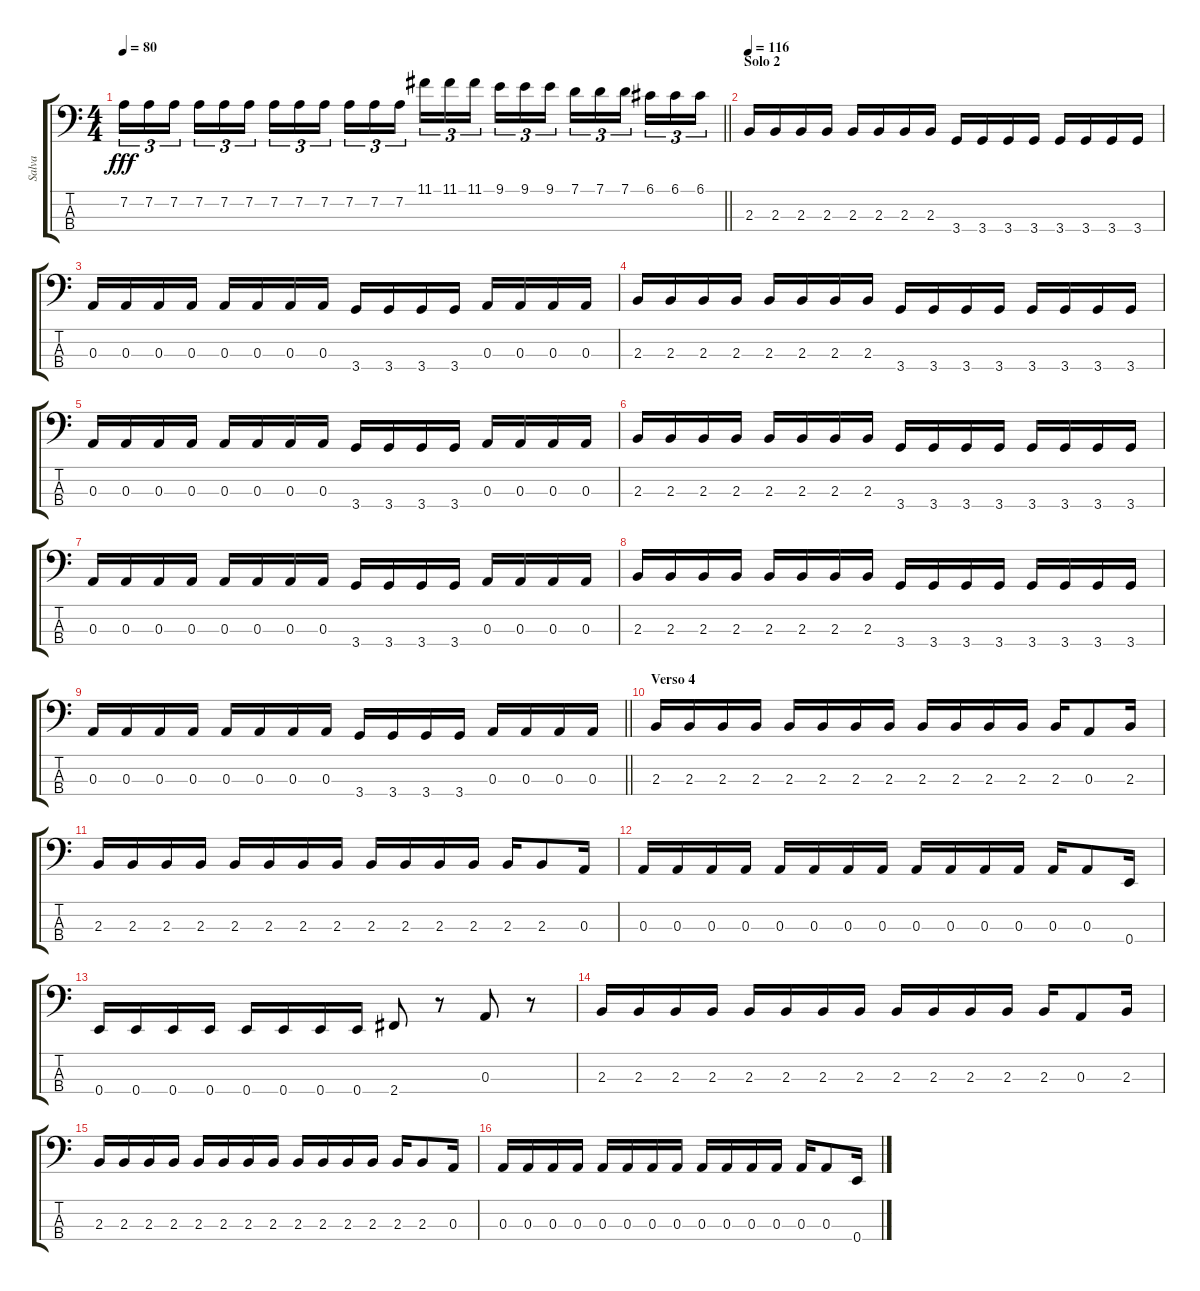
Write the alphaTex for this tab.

\track ("Salva" "Salva") {instrument electricbassfinger}
\staff {score tabs}
\tuning (G2 D2 A1 E1) {hide}
\ts (4 4)
\tempo 80
\clef f4
\barLineRight lightlight
\ks c
7.2.16{tu (3 2) dy fff} 7.2.16{tu (3 2)} 7.2.16{tu (3 2) beam splitsecondary} 7.2.16{tu (3 2)} 7.2.16{tu (3 2)} 7.2.16{tu (3 2)} 7.2.16{tu (3 2)} 7.2.16{tu (3 2)} 7.2.16{tu (3 2) beam splitsecondary} 7.2.16{tu (3 2)} 7.2.16{tu (3 2)} 7.2.16{tu (3 2)} 11.1.16{tu (3 2)} 11.1.16{tu (3 2)} 11.1.16{tu (3 2) beam splitsecondary} 9.1.16{tu (3 2)} 9.1.16{tu (3 2)} 9.1.16{tu (3 2)} 7.1.16{tu (3 2)} 7.1.16{tu (3 2)} 7.1.16{tu (3 2) beam splitsecondary} 6.1.16{tu (3 2)} 6.1.16{tu (3 2)} 6.1.16{tu (3 2)} |
\section ("" "Solo 2")
\tempo 116
2.3.16 2.3.16 2.3.16 2.3.16 2.3.16 2.3.16 2.3.16 2.3.16 3.4.16 3.4.16 3.4.16 3.4.16 3.4.16 3.4.16 3.4.16 3.4.16 |
0.3.16 0.3.16 0.3.16 0.3.16 0.3.16 0.3.16 0.3.16 0.3.16 3.4.16 3.4.16 3.4.16 3.4.16 0.3.16 0.3.16 0.3.16 0.3.16 |
2.3.16 2.3.16 2.3.16 2.3.16 2.3.16 2.3.16 2.3.16 2.3.16 3.4.16 3.4.16 3.4.16 3.4.16 3.4.16 3.4.16 3.4.16 3.4.16 |
0.3.16 0.3.16 0.3.16 0.3.16 0.3.16 0.3.16 0.3.16 0.3.16 3.4.16 3.4.16 3.4.16 3.4.16 0.3.16 0.3.16 0.3.16 0.3.16 |
2.3.16 2.3.16 2.3.16 2.3.16 2.3.16 2.3.16 2.3.16 2.3.16 3.4.16 3.4.16 3.4.16 3.4.16 3.4.16 3.4.16 3.4.16 3.4.16 |
0.3.16 0.3.16 0.3.16 0.3.16 0.3.16 0.3.16 0.3.16 0.3.16 3.4.16 3.4.16 3.4.16 3.4.16 0.3.16 0.3.16 0.3.16 0.3.16 |
2.3.16 2.3.16 2.3.16 2.3.16 2.3.16 2.3.16 2.3.16 2.3.16 3.4.16 3.4.16 3.4.16 3.4.16 3.4.16 3.4.16 3.4.16 3.4.16 |
\barLineRight lightlight
0.3.16 0.3.16 0.3.16 0.3.16 0.3.16 0.3.16 0.3.16 0.3.16 3.4.16 3.4.16 3.4.16 3.4.16 0.3.16 0.3.16 0.3.16 0.3.16 |
\section ("" "Verso 4")
2.3.16 2.3.16 2.3.16 2.3.16 2.3.16 2.3.16 2.3.16 2.3.16 2.3.16 2.3.16 2.3.16 2.3.16 2.3.16 0.3.8 2.3.16 |
2.3.16 2.3.16 2.3.16 2.3.16 2.3.16 2.3.16 2.3.16 2.3.16 2.3.16 2.3.16 2.3.16 2.3.16 2.3.16 2.3.8 0.3.16 |
0.3.16 0.3.16 0.3.16 0.3.16 0.3.16 0.3.16 0.3.16 0.3.16 0.3.16 0.3.16 0.3.16 0.3.16 0.3.16 0.3.8 0.4.16 |
0.4.16 0.4.16 0.4.16 0.4.16 0.4.16 0.4.16 0.4.16 0.4.16 2.4.8 r.8 0.3.8 r.8 |
2.3.16 2.3.16 2.3.16 2.3.16 2.3.16 2.3.16 2.3.16 2.3.16 2.3.16 2.3.16 2.3.16 2.3.16 2.3.16 0.3.8 2.3.16 |
2.3.16 2.3.16 2.3.16 2.3.16 2.3.16 2.3.16 2.3.16 2.3.16 2.3.16 2.3.16 2.3.16 2.3.16 2.3.16 2.3.8 0.3.16 |
0.3.16 0.3.16 0.3.16 0.3.16 0.3.16 0.3.16 0.3.16 0.3.16 0.3.16 0.3.16 0.3.16 0.3.16 0.3.16 0.3.8 0.4.16
